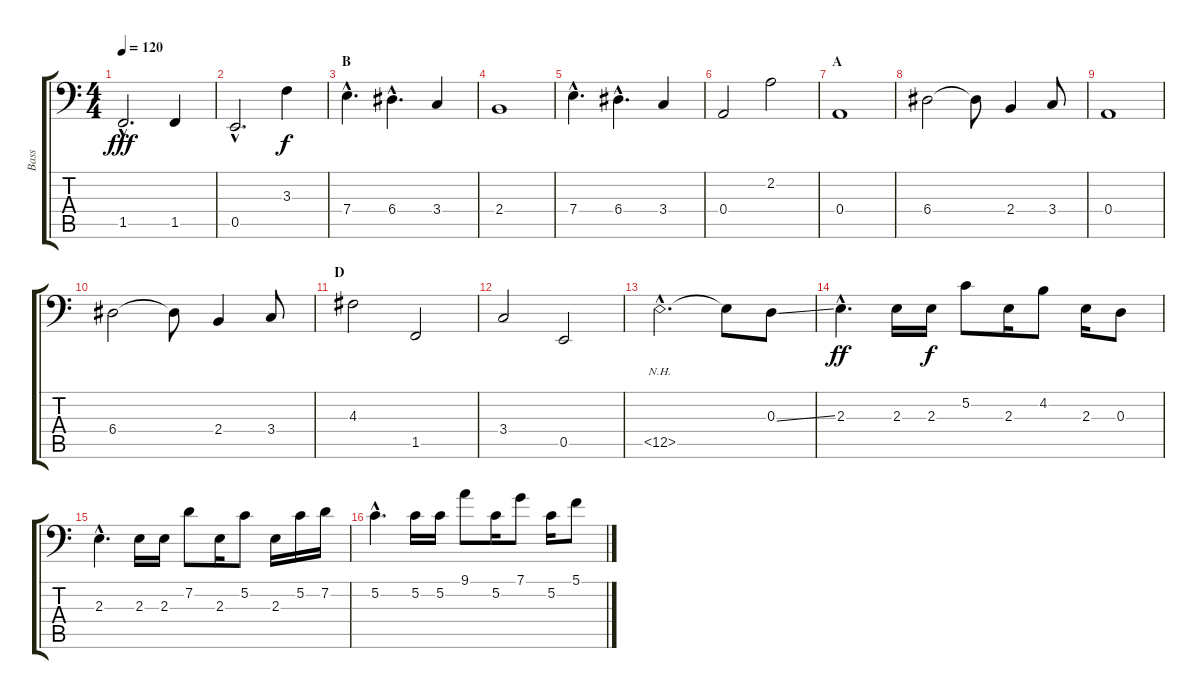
\track ("Bass" "Bass") {instrument fretlessbass}
\staff {score tabs}
\tuning (C3 G2 D2 A1 E1 B0) {hide}
\ts (4 4)
\tempo 120
\clef f4
\ks c
1.5{hac}.2{d dy fff} 1.5.4 |
0.5{hac}.2{d} 3.3.4{dy f} |
\section ("" "B")
7.4{hac}.4{d} 6.4{hac}.4{d} 3.4.4 |
2.4.1 |
7.4{hac}.4{d} 6.4{hac}.4{d} 3.4.4 |
0.4.2 2.2.2 |
\section ("" "A")
0.4.1 |
6.4.2 6.4{t}.8 2.4.4 3.4.8 |
0.4.1 |
6.4.2 6.4{t}.8 2.4.4 3.4.8 |
\section ("" "D")
4.3.2 1.5.2 |
3.4.2 0.5.2 |
12.5{nh hac}.2{d} 12.5{t}.8 0.3{ss}.8 |
\section ("" "")
2.3{hac}.4{d dy ff} 2.3.16 2.3.16{dy f} 5.2.8 2.3.16 4.2.8 2.3.16 0.3.8 |
2.3{hac}.4{d} 2.3.16 2.3.16 7.2.8 2.3.16 5.2.8 2.3.16 5.2.16 7.2.16 |
5.2{hac}.4{d} 5.2.16 5.2.16 9.1.8 5.2.16 7.1.8 5.2.16 5.1.8
